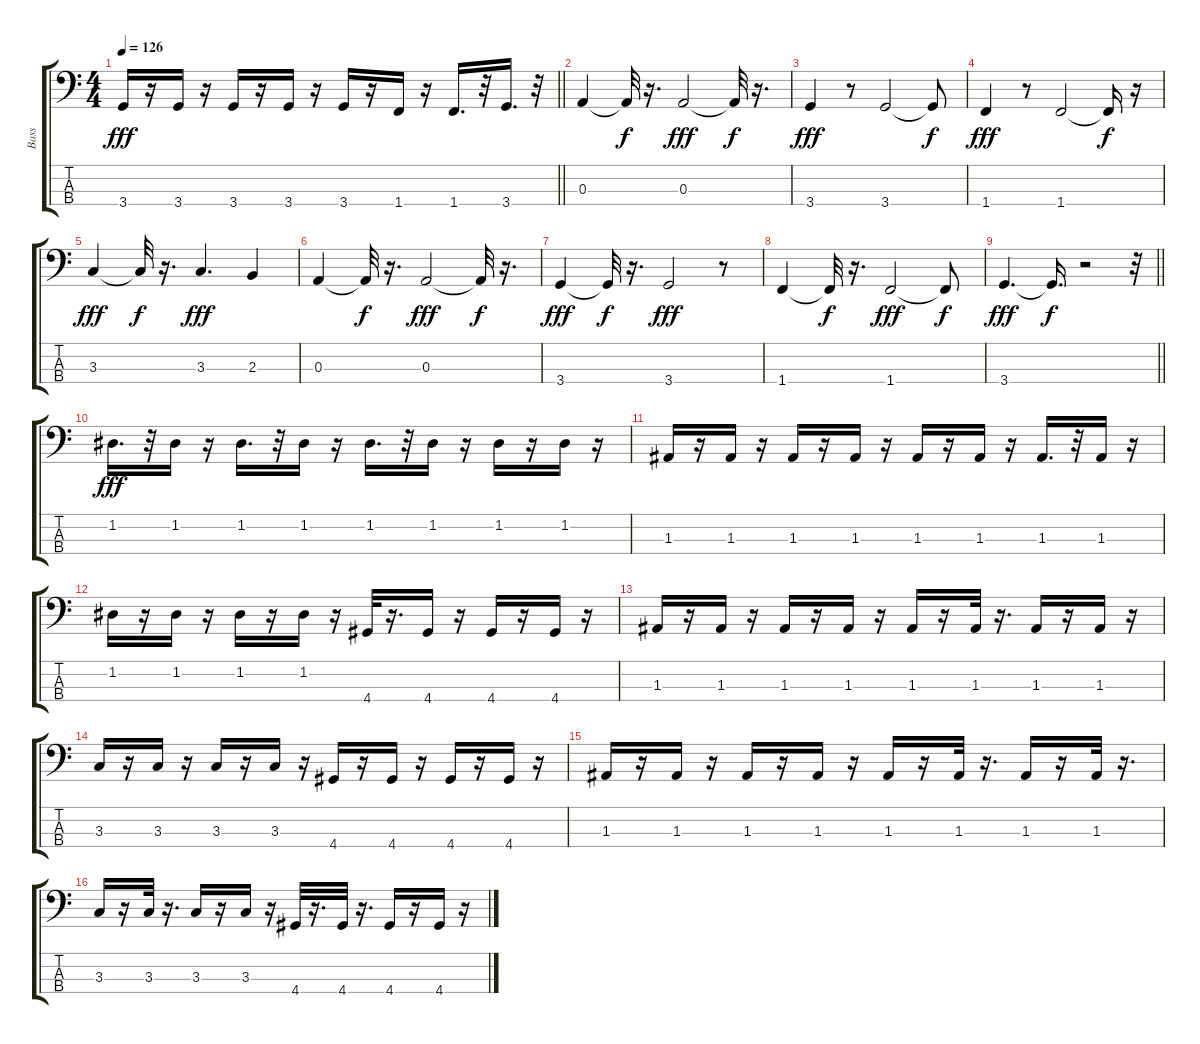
\track ("Bass       " "Bass      ") {instrument electricbassfinger}
\staff {score tabs}
\tuning (G2 D2 A1 E1) {hide}
\ts (4 4)
\tempo 126
\clef f4
\barLineRight lightlight
\ks c
3.4.16{dy fff} r.16 3.4.16 r.16 3.4.16 r.16 3.4.16 r.16 3.4.16 r.16 1.4.16 r.16 1.4.16{d} r.32 3.4.16{d} r.32 |
0.3.4 0.3{t}.32{dy f} r.16{d} 0.3.2{dy fff} 0.3{t}.32{dy f} r.16{d} |
3.4.4{dy fff} r.8 3.4.2 3.4{t}.8{dy f} |
1.4.4{dy fff} r.8 1.4.2 1.4{t}.16{dy f} r.16 |
3.3.4{dy fff} 3.3{t}.32{dy f} r.16{d} 3.3.4{d dy fff} 2.3.4 |
0.3.4 0.3{t}.32{dy f} r.16{d} 0.3.2{dy fff} 0.3{t}.32{dy f} r.16{d} |
3.4.4{dy fff} 3.4{t}.32{dy f} r.16{d} 3.4.2{dy fff} r.8 |
1.4.4 1.4{t}.32{dy f} r.16{d} 1.4.2{dy fff} 1.4{t}.8{dy f} |
\barLineRight lightlight
3.4.4{d dy fff} 3.4{t}.16{d dy f} r.2 r.32 |
1.2.16{d dy fff} r.32 1.2.16 r.16 1.2.16{d} r.32 1.2.16 r.16 1.2.16{d} r.32 1.2.16 r.16 1.2.16 r.16 1.2.16 r.16 |
1.3.16 r.16 1.3.16 r.16 1.3.16 r.16 1.3.16 r.16 1.3.16 r.16 1.3.16 r.16 1.3.16{d} r.32 1.3.16 r.16 |
1.2.16 r.16 1.2.16 r.16 1.2.16 r.16 1.2.16 r.16 4.4.32 r.16{d} 4.4.16 r.16 4.4.16 r.16 4.4.16 r.16 |
1.3.16 r.16 1.3.16 r.16 1.3.16 r.16 1.3.16 r.16 1.3.16 r.16 1.3.32 r.16{d} 1.3.16 r.16 1.3.16 r.16 |
3.3.16 r.16 3.3.16 r.16 3.3.16 r.16 3.3.16 r.16 4.4.16 r.16 4.4.16 r.16 4.4.16 r.16 4.4.16 r.16 |
1.3.16 r.16 1.3.16 r.16 1.3.16 r.16 1.3.16 r.16 1.3.16 r.16 1.3.32 r.16{d} 1.3.16 r.16 1.3.32 r.16{d} |
3.3.16 r.16 3.3.32 r.16{d} 3.3.16 r.16 3.3.16 r.16 4.4.32 r.16{d} 4.4.32 r.16{d} 4.4.16 r.16 4.4.16 r.16
